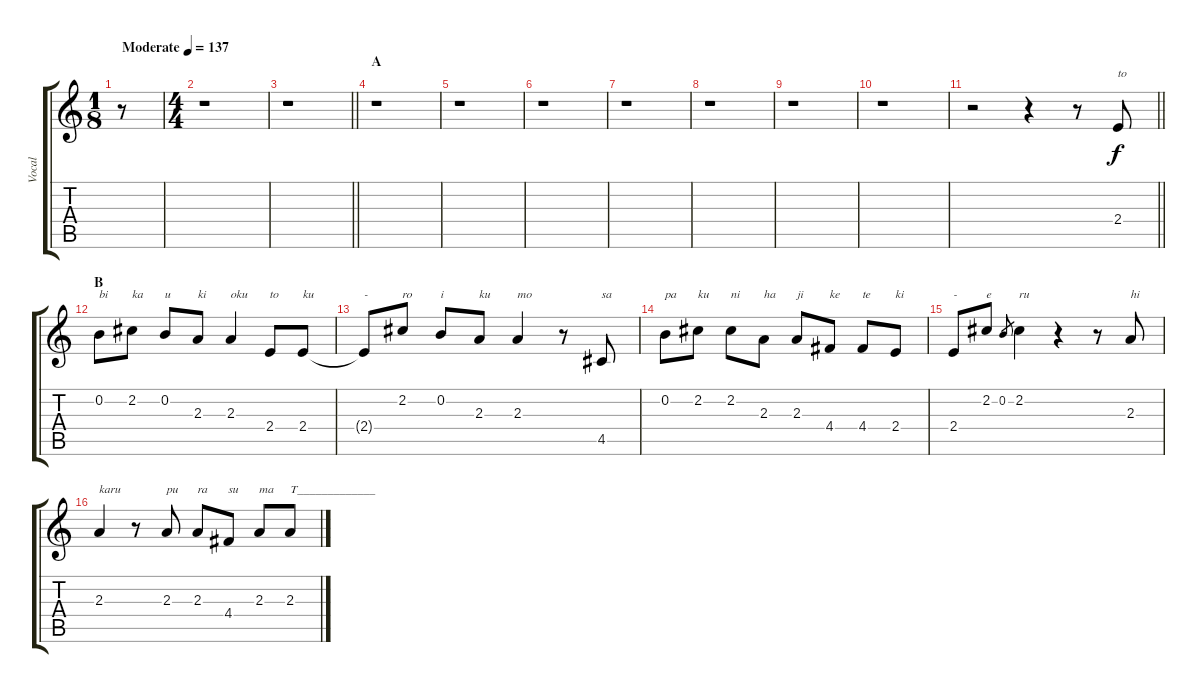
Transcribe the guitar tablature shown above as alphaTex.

\track ("Vocal" "Vocal") {instrument contrabass}
\staff {score tabs}
\tuning (E4 B3 G3 D3 A2 E2) {hide}
\ts (1 8)
\tempo (137 "Moderate")
\clef g2
\ks c
r.8{dy f instrument contrabass} |
\ts (4 4)
r.1 |
\barLineRight lightlight
r.1 |
\section ("" "A")
r.1 |
r.1 |
r.1 |
r.1 |
r.1 |
r.1 |
r.1 |
\barLineRight lightlight
r.2 r.4 r.8 2.4.8{txt "to"} |
\section ("" "B")
0.2.8{txt "bi"} 2.2.8{txt "ka"} 0.2.8{txt "u"} 2.3.8{txt "ki"} 2.3.4{txt "oku"} 2.4.8{txt "to"} 2.4.8{txt "ku"} |
2.4{t}.8{txt "-"} 2.2.8{txt "ro"} 0.2.8{txt "i"} 2.3.8{txt "ku"} 2.3.4{txt "mo"} r.8 4.5.8{txt "sa"} |
0.2.8{txt "pa"} 2.2.8{txt "ku"} 2.2.8{txt "ni"} 2.3.8{txt "ha"} 2.3.8{txt "ji"} 4.4.8{txt "ke"} 4.4.8{txt "te"} 2.4.8{txt "ki"} |
2.4.8{txt "-"} 2.2.8{txt "e"} 0.2.8{gr} 2.2.4{txt "ru"} r.4 r.8 2.3.8{txt "hi"} |
2.3.4{txt "karu"} r.8 2.3.8{txt "pu"} 2.3.8{txt "ra"} 4.4.8{txt "su"} 2.3.8{txt "ma"} 2.3.8{txt "T_____________"}
